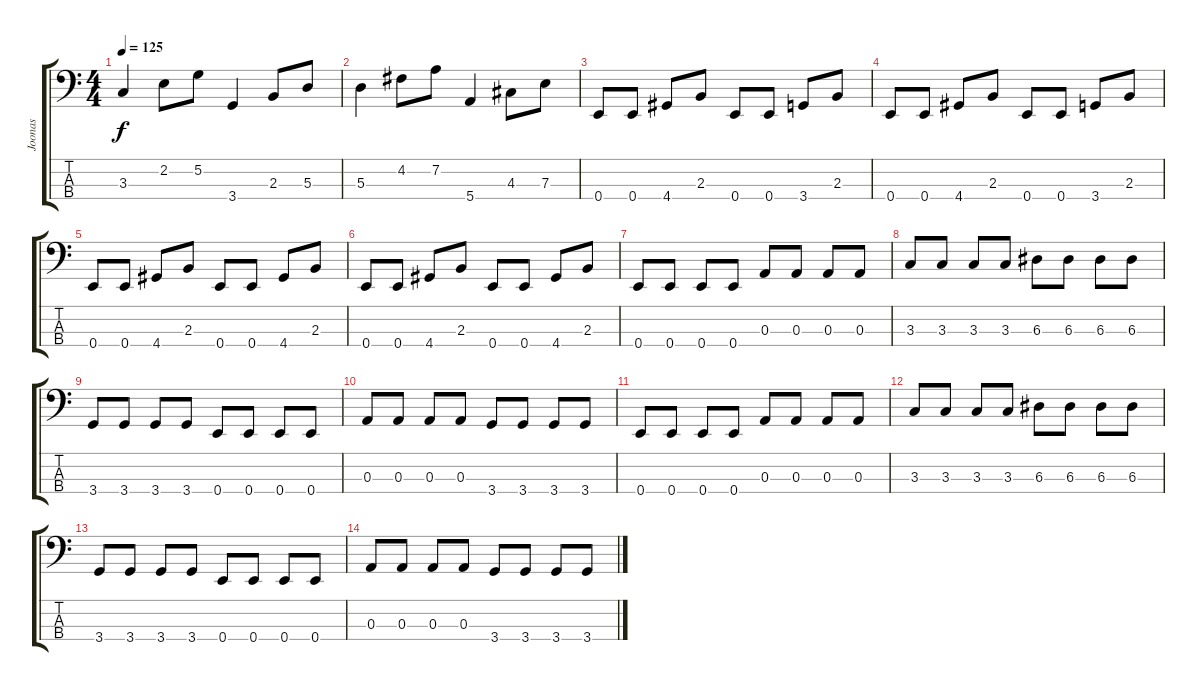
\track ("Joonas" "Joonas") {instrument electricbasspick}
\staff {score tabs}
\tuning (G2 D2 A1 E1) {hide}
\ts (4 4)
\tempo 125
\clef f4
\ks c
3.3.4{dy f} 2.2.8 5.2.8 3.4.4 2.3.8 5.3.8 |
5.3.4 4.2.8 7.2.8 5.4.4 4.3.8 7.3.8 |
0.4.8 0.4.8 4.4.8 2.3.8 0.4.8 0.4.8 3.4.8 2.3.8 |
0.4.8 0.4.8 4.4.8 2.3.8 0.4.8 0.4.8 3.4.8 2.3.8 |
0.4.8 0.4.8 4.4.8 2.3.8 0.4.8 0.4.8 4.4.8 2.3.8 |
0.4.8 0.4.8 4.4.8 2.3.8 0.4.8 0.4.8 4.4.8 2.3.8 |
0.4.8 0.4.8 0.4.8 0.4.8 0.3.8 0.3.8 0.3.8 0.3.8 |
3.3.8 3.3.8 3.3.8 3.3.8 6.3.8 6.3.8 6.3.8 6.3.8 |
3.4.8 3.4.8 3.4.8 3.4.8 0.4.8 0.4.8 0.4.8 0.4.8 |
0.3.8 0.3.8 0.3.8 0.3.8 3.4.8 3.4.8 3.4.8 3.4.8 |
0.4.8 0.4.8 0.4.8 0.4.8 0.3.8 0.3.8 0.3.8 0.3.8 |
3.3.8 3.3.8 3.3.8 3.3.8 6.3.8 6.3.8 6.3.8 6.3.8 |
3.4.8 3.4.8 3.4.8 3.4.8 0.4.8 0.4.8 0.4.8 0.4.8 |
0.3.8 0.3.8 0.3.8 0.3.8 3.4.8 3.4.8 3.4.8 3.4.8
